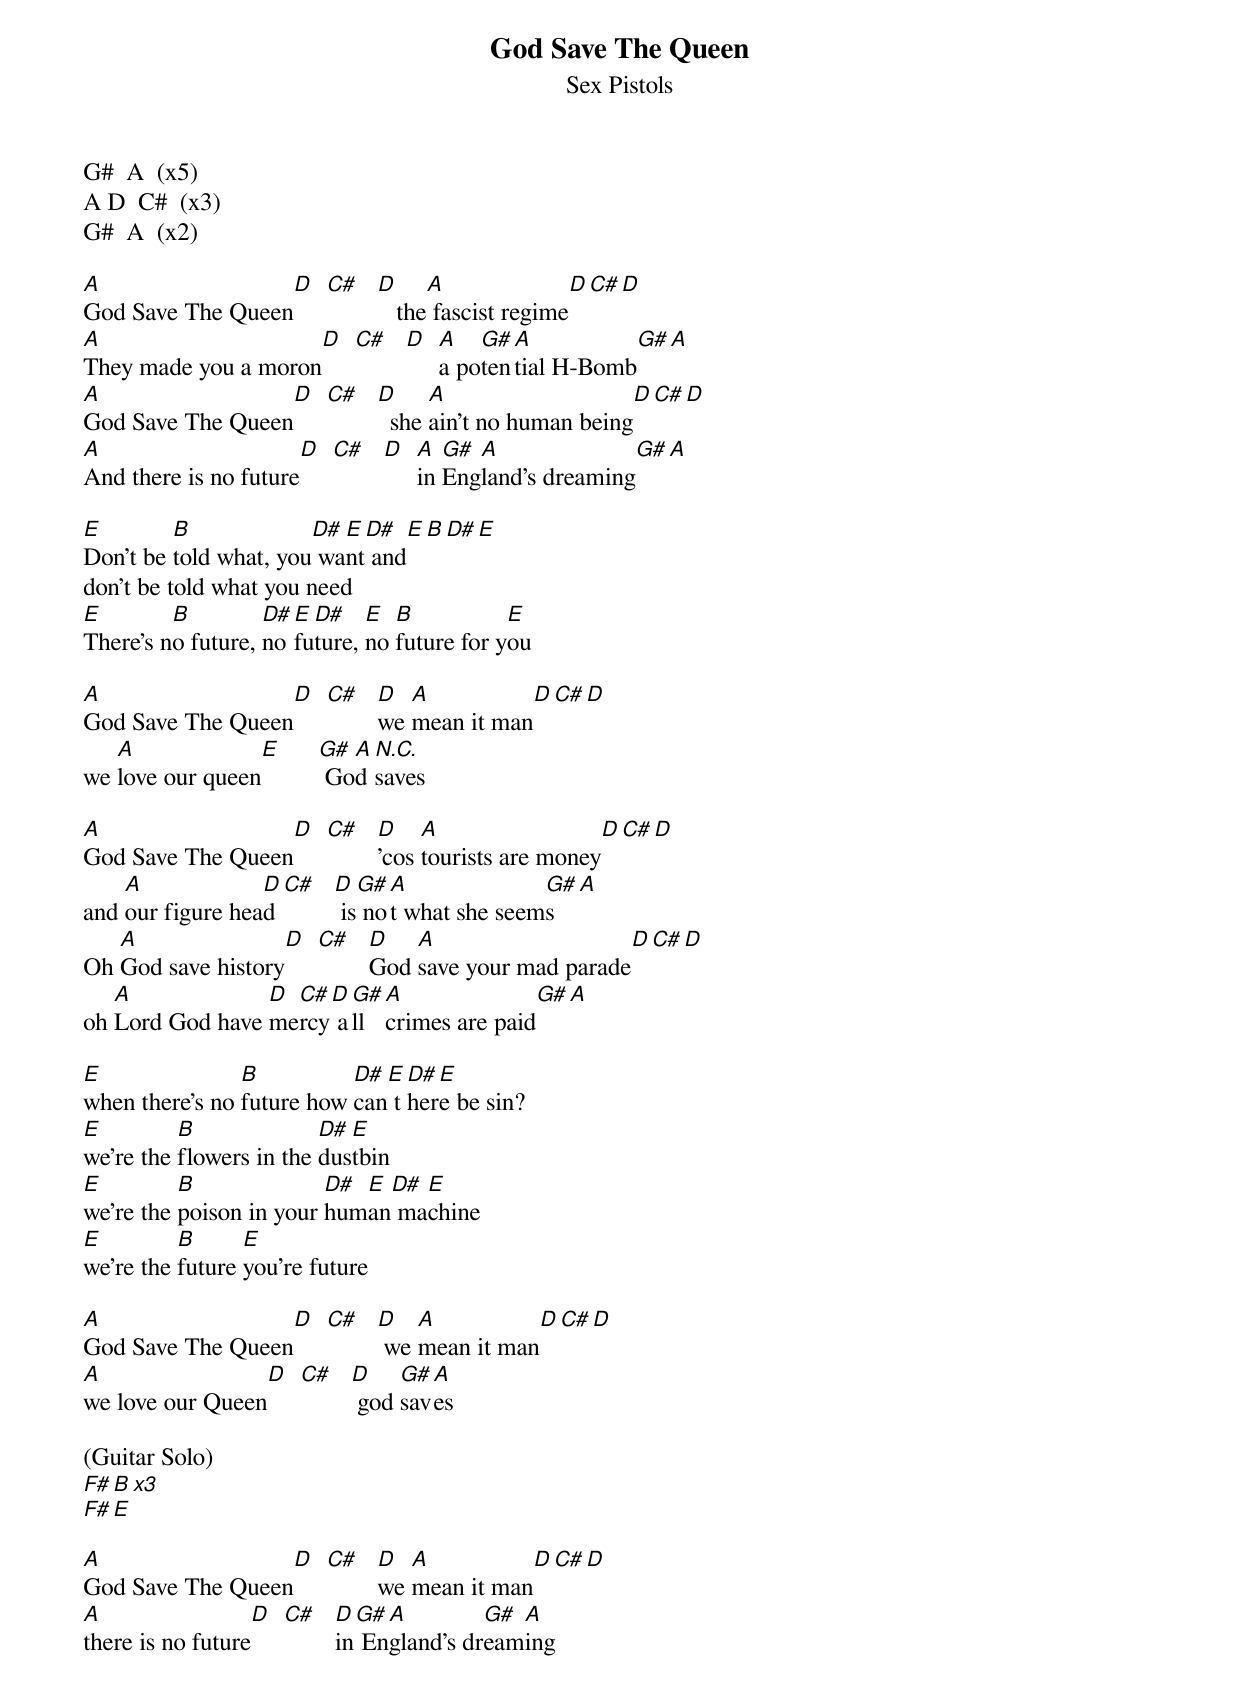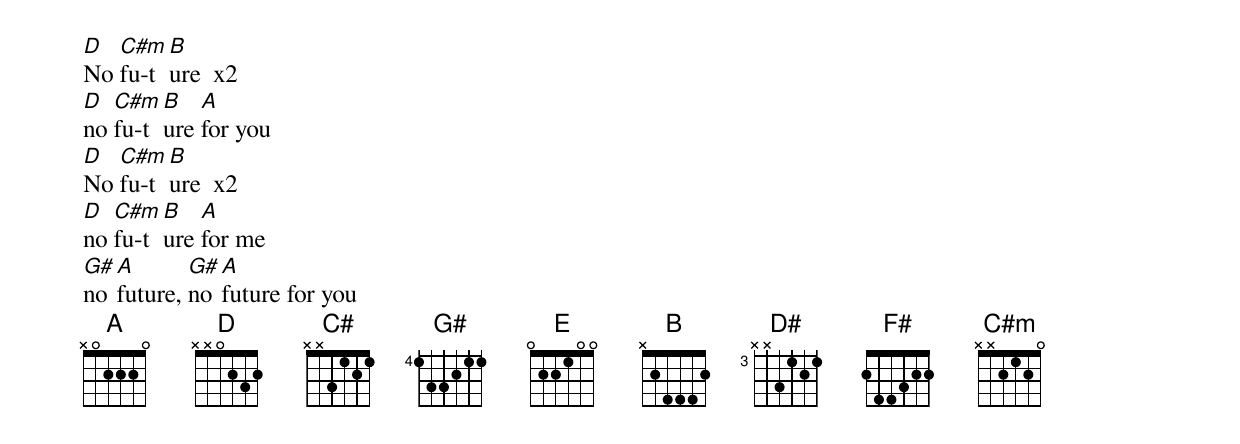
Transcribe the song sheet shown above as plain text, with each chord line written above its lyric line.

God Save The Queen
Sex Pistols

G#  A  (x5)
A D  C#  (x3)
G#  A  (x2)

A                 D C# D     A              D C# D
God Save The Queen        the fascist regime
A                    D C# D A   G# A           G# A
They made you a moron       a potential H-Bomb
A                 D C# D     A                   D C# D
God Save The Queen       she ain't no human being
A                     D C# D A  G# A               G# A
And there is no future       in England's dreaming

E        B             D# E D#  E         B    D# E
Don't be told what, you want and
don't be told what you need
E        B         D# E D#    E  B           E
There's no future, no future, no future for you

A                 D C# D  A          D C# D
God Save The Queen     we mean it man
   A             E     G# A N.C.
we love our queen       God saves

A                 D C# D    A                  D C# D
God Save The Queen     'cos tourists are money
    A             D C# D  G# A              G# A
and our figure head     is not what she seems
   A               D C# D   A                   D C# D
Oh God save history     God save your mad parade
   A             D C# D G# A              G# A
oh Lord God have mercy all crimes are paid

E               B          D# E D# E
when there's no future how can there be sin?
E         B              D# E
we're the flowers in the dustbin
E         B              D# E D# E
we're the poison in your human machine
E         B      E
we're the future you're future

A                 D C# D   A          D C# D
God Save The Queen      we mean it man
A                D C# D    G# A
we love our Queen      god saves

(Guitar Solo)
F# B x3
F# E

A                 D C# D  A          D C# D
God Save The Queen     we mean it man
A                 D C# D G# A         G# A
there is no future     in England's dreaming

D  C#m B
No fu-ture  x2
D  C#m B   A
no fu-ture for you
D  C#m B
No fu-ture  x2
D  C#m B   A
no fu-ture for me
G# A       G# A
no future, no future for you
